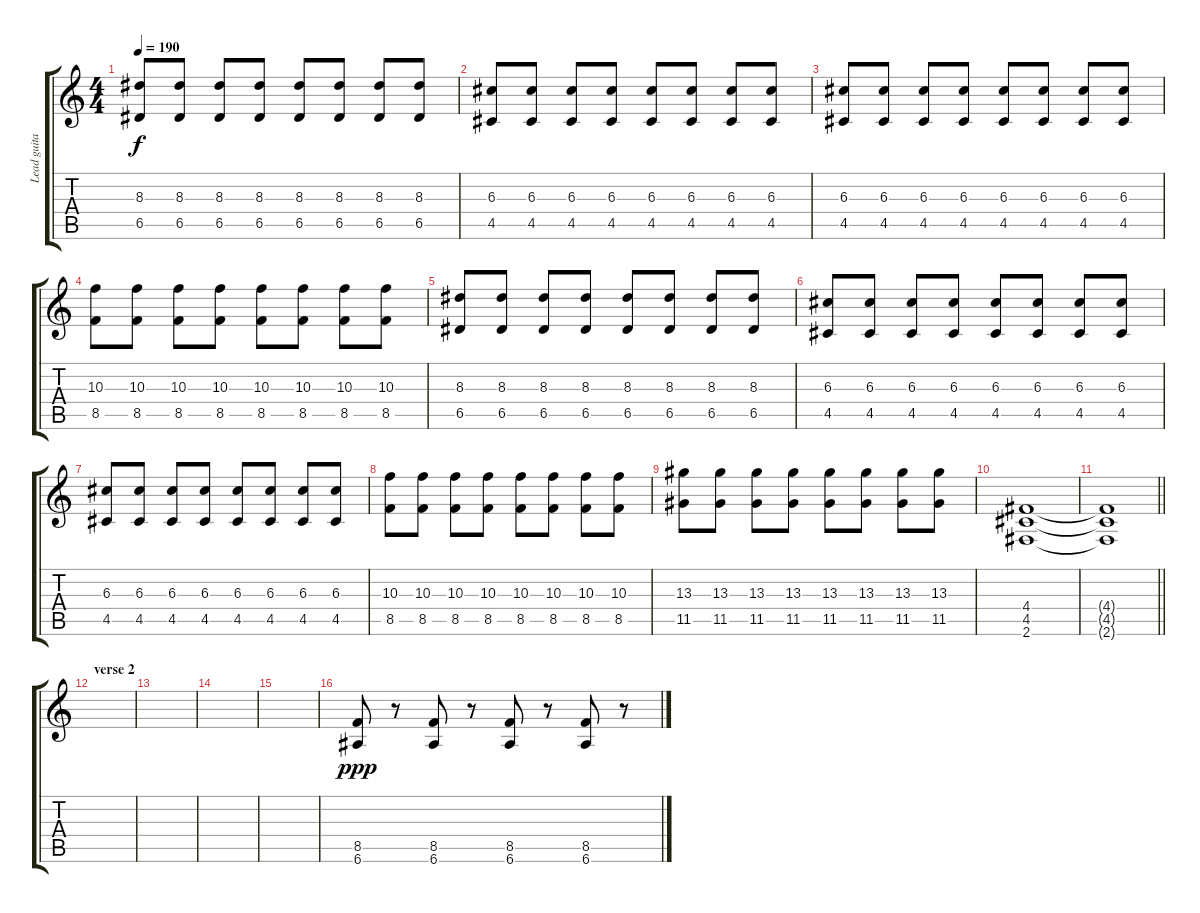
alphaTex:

\track ("Lead guitar" "Lead guita") {instrument overdrivenguitar}
\staff {score tabs}
\tuning (E4 B3 G3 D3 A2 E2) {hide}
\ts (4 4)
\tempo 190
\clef g2
\ks c
(8.3 6.5).8{dy f} (8.3 6.5).8 (8.3 6.5).8 (8.3 6.5).8 (8.3 6.5).8 (8.3 6.5).8 (8.3 6.5).8 (8.3 6.5).8 |
(6.3 4.5).8 (6.3 4.5).8 (6.3 4.5).8 (6.3 4.5).8 (6.3 4.5).8 (6.3 4.5).8 (6.3 4.5).8 (6.3 4.5).8 |
(6.3 4.5).8 (6.3 4.5).8 (6.3 4.5).8 (6.3 4.5).8 (6.3 4.5).8 (6.3 4.5).8 (6.3 4.5).8 (6.3 4.5).8 |
(10.3 8.5).8 (10.3 8.5).8 (10.3 8.5).8 (10.3 8.5).8 (10.3 8.5).8 (10.3 8.5).8 (10.3 8.5).8 (10.3 8.5).8 |
(8.3 6.5).8 (8.3 6.5).8 (8.3 6.5).8 (8.3 6.5).8 (8.3 6.5).8 (8.3 6.5).8 (8.3 6.5).8 (8.3 6.5).8 |
(6.3 4.5).8 (6.3 4.5).8 (6.3 4.5).8 (6.3 4.5).8 (6.3 4.5).8 (6.3 4.5).8 (6.3 4.5).8 (6.3 4.5).8 |
(6.3 4.5).8 (6.3 4.5).8 (6.3 4.5).8 (6.3 4.5).8 (6.3 4.5).8 (6.3 4.5).8 (6.3 4.5).8 (6.3 4.5).8 |
(10.3 8.5).8 (10.3 8.5).8 (10.3 8.5).8 (10.3 8.5).8 (10.3 8.5).8 (10.3 8.5).8 (10.3 8.5).8 (10.3 8.5).8 |
(13.3 11.5).8 (13.3 11.5).8 (13.3 11.5).8 (13.3 11.5).8 (13.3 11.5).8 (13.3 11.5).8 (13.3 11.5).8 (13.3 11.5).8 |
(4.4 4.5 2.6).1 |
\barLineRight lightlight
(4.4{t} 4.5{t} 2.6{t}).1 |
\section ("" "verse 2")
|
|
|
|
(8.5 6.6).8{dy ppp} r.8 (8.5 6.6).8 r.8 (8.5 6.6).8 r.8 (8.5 6.6).8 r.8
